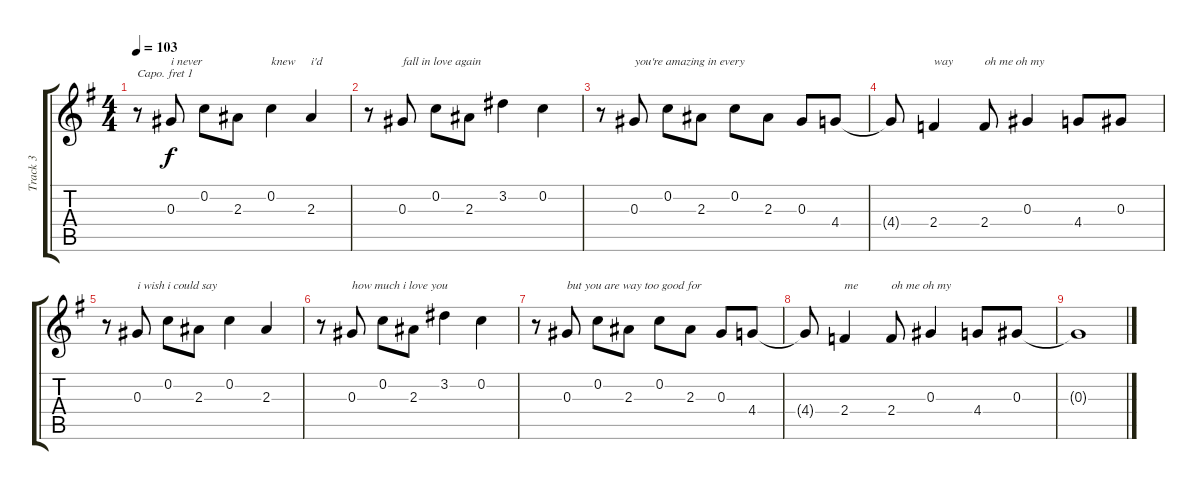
\track ("Track 3" "Track 3") {instrument acousticguitarnylon}
\staff {score tabs}
\capo 1
\tuning (E4 B3 G3 D3 A2 E2) {hide}
\ts (4 4)
\tempo 103
\clef g2
\ks g
r.8{dy f} 0.3.8{txt "i never"} 0.2.8 2.3.8 0.2.4{txt "knew"} 2.3.4{txt "i'd"} |
r.8 0.3.8{txt "fall in love again"} 0.2.8 2.3.8 3.2.4 0.2.4 |
r.8 0.3.8{txt "you're amazing in every"} 0.2.8 2.3.8 0.2.8 2.3.8 0.3.8 4.4.8 |
4.4{t}.8 2.4.4{txt "way"} 2.4.8{txt "oh me oh my"} 0.3.4 4.4.8 0.3.8 |
r.8 0.3.8{txt "i wish i could say"} 0.2.8 2.3.8 0.2.4 2.3.4 |
r.8 0.3.8{txt "how much i love you"} 0.2.8 2.3.8 3.2.4 0.2.4 |
r.8 0.3.8{txt "but you are way too good for"} 0.2.8 2.3.8 0.2.8 2.3.8 0.3.8 4.4.8 |
4.4{t}.8 2.4.4{txt "me"} 2.4.8{txt "oh me oh my"} 0.3.4 4.4.8 0.3.8 |
0.3{t}.1
